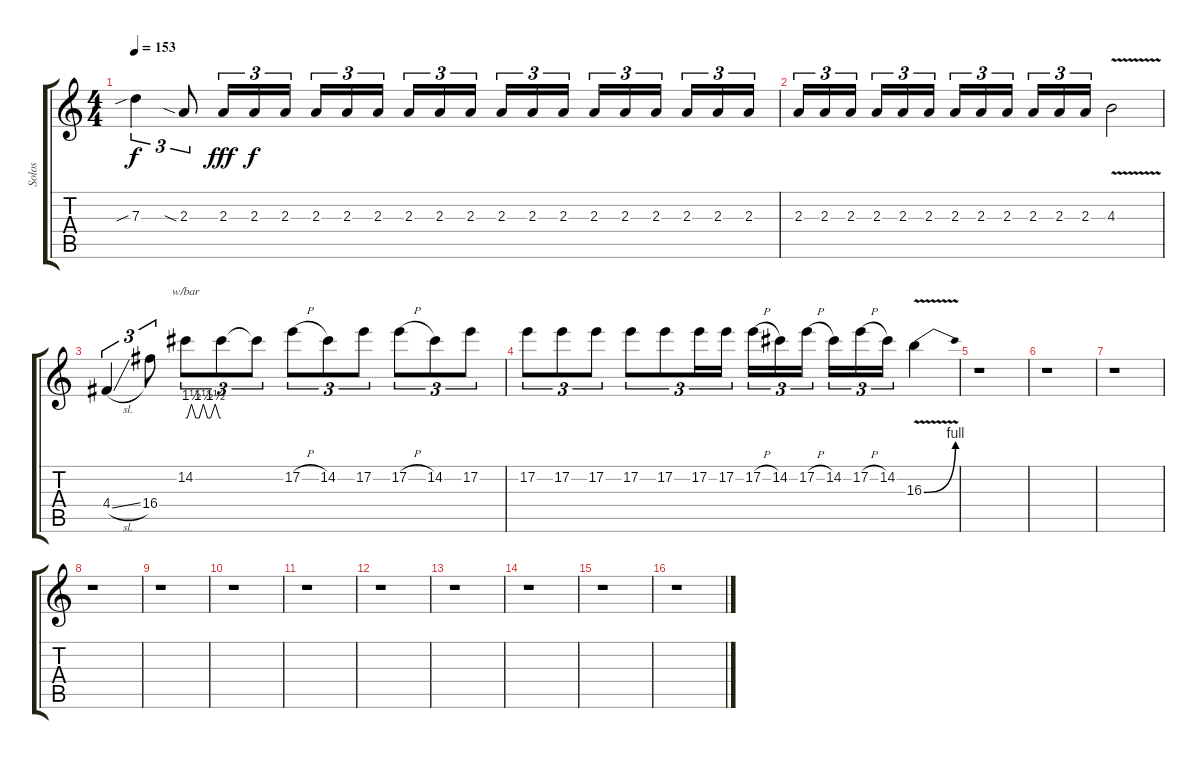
\track ("Solos" "Solos") {instrument distortionguitar}
\staff {score tabs}
\tuning (E4 B3 G3 D3 A2 E2) {hide}
\ts (4 4)
\tempo 153
\clef g2
\ks c
7.3{sib}.4{tu (3 2) dy f} 2.3{sia}.8{tu (3 2)} 2.3.16{tu (3 2) dy fff} 2.3.16{tu (3 2) dy f} 2.3.16{tu (3 2)} 2.3.16{tu (3 2)} 2.3.16{tu (3 2)} 2.3.16{tu (3 2)} 2.3.16{tu (3 2)} 2.3.16{tu (3 2)} 2.3.16{tu (3 2)} 2.3.16{tu (3 2)} 2.3.16{tu (3 2)} 2.3.16{tu (3 2)} 2.3.16{tu (3 2)} 2.3.16{tu (3 2)} 2.3.16{tu (3 2)} 2.3.16{tu (3 2)} 2.3.16{tu (3 2)} 2.3.16{tu (3 2)} |
2.3.16{tu (3 2)} 2.3.16{tu (3 2)} 2.3.16{tu (3 2)} 2.3.16{tu (3 2)} 2.3.16{tu (3 2)} 2.3.16{tu (3 2)} 2.3.16{tu (3 2)} 2.3.16{tu (3 2)} 2.3.16{tu (3 2)} 2.3.16{tu (3 2)} 2.3.16{tu (3 2)} 2.3.16{tu (3 2)} 4.3{v}.2 |
4.4{sl}.4{tu (3 2)} 16.4.8{tu (3 2)} 14.2.8{tu (3 2) tbe (custom default 0 0 3 0 10 6 17 0 23 0 30 6 37 0 42 0 50 6 57 0 60 0)} 14.2{t}.8{tu (3 2)} 14.2{t}.8{tu (3 2)} 17.2{h}.8{tu (3 2)} 14.2.8{tu (3 2)} 17.2.8{tu (3 2)} 17.2{h}.8{tu (3 2)} 14.2.8{tu (3 2)} 17.2.8{tu (3 2)} |
17.2.8{tu (3 2)} 17.2.8{tu (3 2)} 17.2.8{tu (3 2)} 17.2.8{tu (3 2)} 17.2.8{tu (3 2)} 17.2.16{tu (3 2)} 17.2.16{tu (3 2)} 17.2{h}.16{tu (3 2)} 14.2.16{tu (3 2)} 17.2{h}.16{tu (3 2)} 14.2.16{tu (3 2)} 17.2{h}.16{tu (3 2)} 14.2.16{tu (3 2)} 16.3{be (bend 0 0 60 4) v}.4 |
r.1 |
r.1 |
r.1 |
r.1 |
r.1 |
r.1 |
r.1 |
r.1 |
r.1 |
r.1 |
r.1 |
r.1
